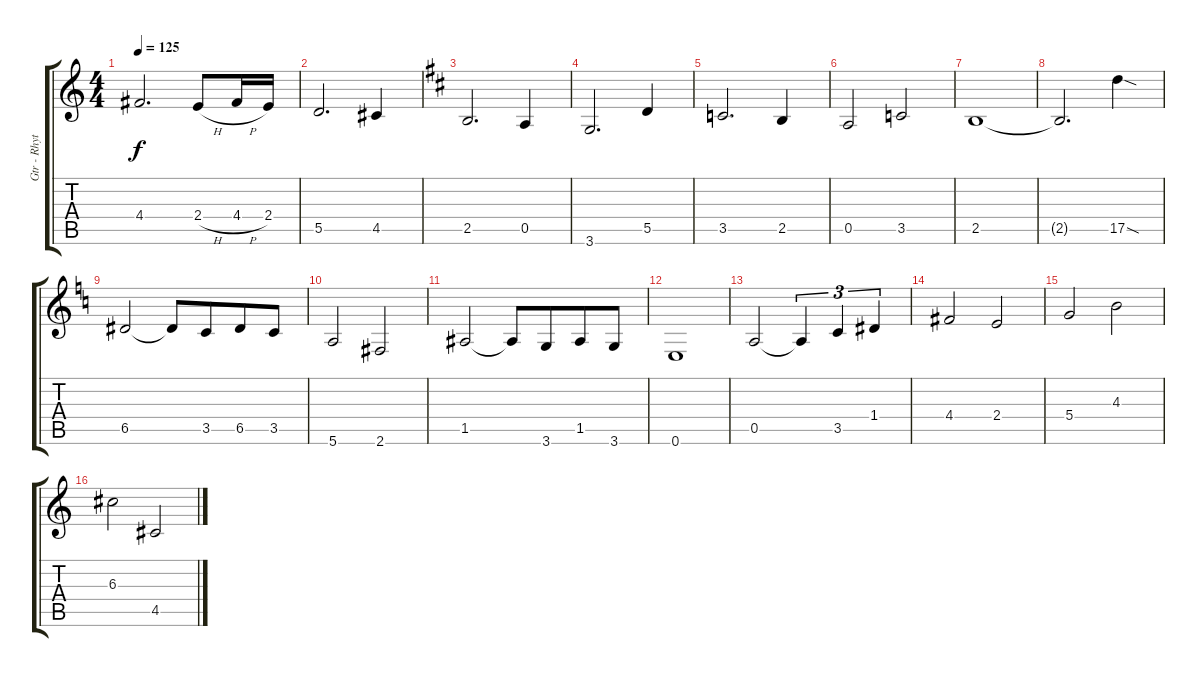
\track ("Gtr - Rhythm" "Gtr - Rhyt") {instrument overdrivenguitar}
\staff {score tabs}
\tuning (E4 B3 G3 D3 A2 E2) {hide}
\ts (4 4)
\tempo 125
\clef g2
\ks aminor
4.4.2{d dy f} 2.4{h}.8 4.4{h}.16 2.4.16 |
5.5.2{d} 4.5.4 |
\ks bminor
2.5.2{d} 0.5.4 |
3.6.2{d} 5.5.4 |
3.5.2{d} 2.5.4 |
0.5.2 3.5.2 |
2.5.1 |
2.5{t}.2{d} 17.5{sod}.4 |
\ks aminor
6.5.2 6.5{t}.8 3.5.8{beam merge} 6.5.8 3.5.8 |
5.6.2 2.6.2 |
1.5.2 1.5{t}.8 3.6.8{beam merge} 1.5.8 3.6.8 |
0.6.1 |
0.5.2 0.5{t}.4{tu (3 2)} 3.5.4{tu (3 2)} 1.4.4{tu (3 2)} |
4.4.2 2.4.2 |
5.4.2 4.3.2 |
6.3.2 4.5.2
